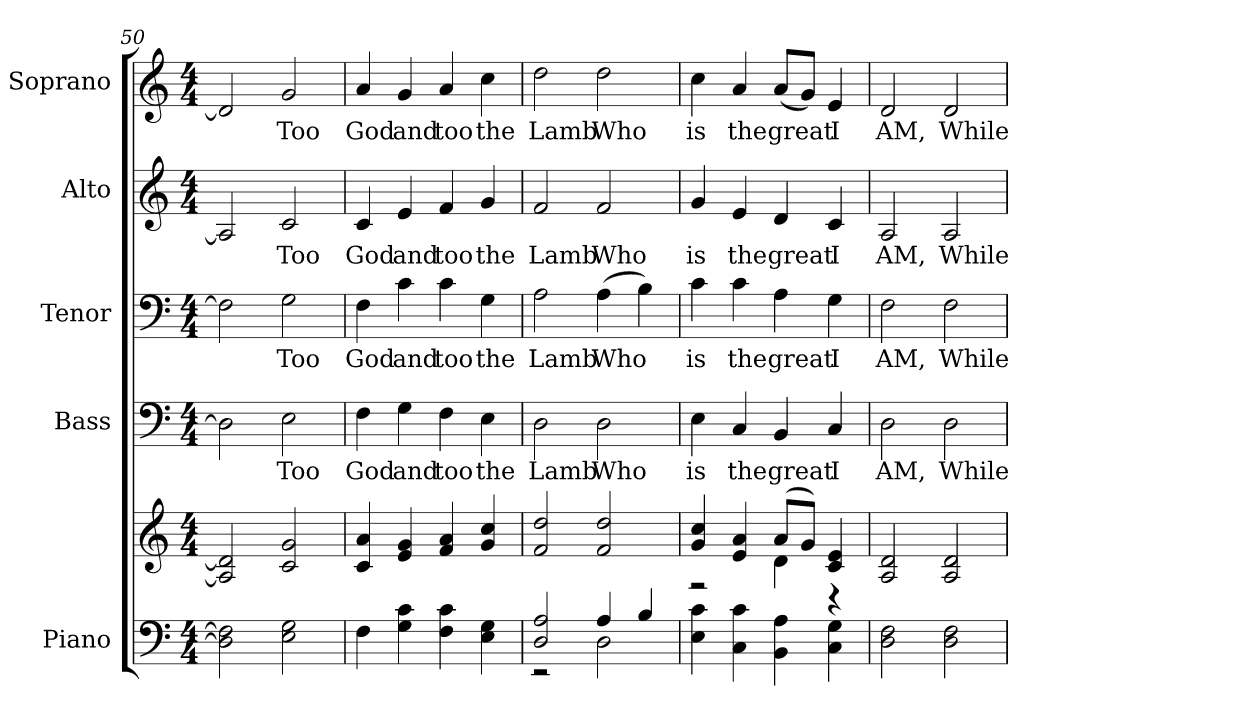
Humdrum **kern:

**kern	**kern	**kern	**text	**kern	**text	**kern	**text	**kern	**text
*part5	*part5	*part4	*part4	*part3	*part3	*part2	*part2	*part1	*part1
*staff6	*staff5	*staff4	*staff4	*staff3	*staff3	*staff2	*staff2	*staff1	*staff1
*I"Piano	*	*I"Bass	*	*I"Tenor	*	*I"Alto	*	*I"Soprano	*
*I'Pno.	*	*I'B.	*	*I'T.	*	*I'A.	*	*I'S.	*
*clefF4	*clefG2	*clefF4	*	*clefF4	*	*clefG2	*	*clefG2	*
*k[]	*k[]	*k[]	*	*k[]	*	*k[]	*	*k[]	*
*C:	*C:	*C:	*	*C:	*	*C:	*	*C:	*
*M4/4	*M4/4	*M4/4	*	*M4/4	*	*M4/4	*	*M4/4	*
=50	=50	=50	=50	=50	=50	=50	=50	=50	=50
2Di\] 2Fi]	2Ai/] 2di]	2Di\]	.	2Fi\]	.	2Ai/]	.	2di/]	.
!	!	!	!LO:LY:b:color=#000000	!	!	!	!	!	!
!	!	!	!	!	!LO:LY:b:color=#000000	!	!	!	!
!	!	!	!	!	!	!	!LO:LY:b:color=#000000	!	!
!	!	!	!	!	!	!	!	!	!LO:LY:b:color=#000000
2Ei\ 2Gi	2ci/ 2gi	2Ei\	Too	2Gi\	Too	2ci/	Too	2gi/	Too
!!LO:PB:g=z
=51	=51	=51	=51	=51	=51	=51	=51	=51	=51
!	!	!	!LO:LY:b:color=#000000	!	!	!	!	!	!
!	!	!	!	!	!LO:LY:b:color=#000000	!	!	!	!
!	!	!	!	!	!	!	!LO:LY:b:color=#000000	!	!
!	!	!	!	!	!	!	!	!	!LO:LY:b:color=#000000
4Fi\	4ci/ 4ai	4Fi\	God	4Fi\	God	4ci/	God	4ai/	God
!	!	!	!LO:LY:b:color=#000000	!	!	!	!	!	!
!	!	!	!	!	!LO:LY:b:color=#000000	!	!	!	!
!	!	!	!	!	!	!	!LO:LY:b:color=#000000	!	!
!	!	!	!	!	!	!	!	!	!LO:LY:b:color=#000000
4Gi\ 4ci	4ei/ 4gi	4Gi\	and	4ci\	and	4ei/	and	4gi/	and
!	!	!	!LO:LY:b:color=#000000	!	!	!	!	!	!
!	!	!	!	!	!LO:LY:b:color=#000000	!	!	!	!
!	!	!	!	!	!	!	!LO:LY:b:color=#000000	!	!
!	!	!	!	!	!	!	!	!	!LO:LY:b:color=#000000
4Fi\ 4ci	4fi/ 4ai	4Fi\	too	4ci\	too	4fi/	too	4ai/	too
!	!	!	!LO:LY:b:color=#000000	!	!	!	!	!	!
!	!	!	!	!	!LO:LY:b:color=#000000	!	!	!	!
!	!	!	!	!	!	!	!LO:LY:b:color=#000000	!	!
!	!	!	!	!	!	!	!	!	!LO:LY:b:color=#000000
4Ei\ 4Gi	4gi/ 4cci	4Ei\	the	4Gi\	the	4gi/	the	4cci\	the
=52	=52	=52	=52	=52	=52	=52	=52	=52	=52
*^	*	*	*	*	*	*	*	*	*
!	!	!	!	!LO:LY:b:color=#000000	!	!	!	!	!	!
!	!	!	!	!	!	!LO:LY:b:color=#000000	!	!	!	!
!	!	!	!	!	!	!	!	!LO:LY:b:color=#000000	!	!
!	!	!	!	!	!	!	!	!	!	!LO:LY:b:color=#000000
2Di/ 2Ai	2r	2fi/ 2ddi	2Di\	Lamb	2Ai\	Lamb	2fi/	Lamb	2ddi\	Lamb
!	!	!	!	!LO:LY:b:color=#000000	!	!	!	!	!	!
!	!	!	!	!	!	!LO:LY:b:color=#000000	!	!	!	!
!	!	!	!	!	!	!	!	!LO:LY:b:color=#000000	!	!
!	!	!	!	!	!	!	!	!	!	!LO:LY:b:color=#000000
4Ai/	2Di\	2fi/ 2ddi	2Di\	Who	(4Ai\	Who	2fi/	Who	2ddi\	Who
4Bi/	.	.	.	.	4Bi\)	.	.	.	.	.
*v	*v	*	*	*	*	*	*	*	*	*
=53	=53	=53	=53	=53	=53	=53	=53	=53	=53
*	*^	*	*	*	*	*	*	*	*
!	!	!	!	!LO:LY:b:color=#000000	!	!	!	!	!	!
!	!	!	!	!	!	!LO:LY:b:color=#000000	!	!	!	!
!	!	!	!	!	!	!	!	!LO:LY:b:color=#000000	!	!
!	!	!	!	!	!	!	!	!	!	!LO:LY:b:color=#000000
4Ei\ 4ci	4gi/ 4cci	2r	4Ei\	is	4ci\	is	4gi/	is	4cci\	is
!	!	!	!	!LO:LY:b:color=#000000	!	!	!	!	!	!
!	!	!	!	!	!	!LO:LY:b:color=#000000	!	!	!	!
!	!	!	!	!	!	!	!	!LO:LY:b:color=#000000	!	!
!	!	!	!	!	!	!	!	!	!	!LO:LY:b:color=#000000
4Ci\ 4ci	4ei/ 4ai	.	4Ci/	the	4ci\	the	4ei/	the	4ai/	the
!	!	!	!	!LO:LY:b:color=#000000	!	!	!	!	!	!
!	!	!	!	!	!	!LO:LY:b:color=#000000	!	!	!	!
!	!	!	!	!	!	!	!	!LO:LY:b:color=#000000	!	!
!	!	!	!	!	!	!	!	!	!	!LO:LY:b:color=#000000
4BBi\ 4Ai	(8ai/L	4di\	4BBi/	great	4Ai\	great	4di/	great	(8ai/L	great
.	8gi/J)	.	.	.	.	.	.	.	8gi/J)	.
!	!	!	!	!LO:LY:b:color=#000000	!	!	!	!	!	!
!	!	!	!	!	!	!LO:LY:b:color=#000000	!	!	!	!
!	!	!	!	!	!	!	!	!LO:LY:b:color=#000000	!	!
!	!	!	!	!	!	!	!	!	!	!LO:LY:b:color=#000000
4Ci\ 4Gi	4ci/ 4ei	4r	4Ci/	I	4Gi\	I	4ci/	I	4ei/	I
*	*v	*v	*	*	*	*	*	*	*	*
=54	=54	=54	=54	=54	=54	=54	=54	=54	=54
*	*^	*	*	*	*	*	*	*	*
!	!	!	!	!LO:LY:b:color=#000000	!	!	!	!	!	!
*	*v	*v	*	*	*	*	*	*	*	*
*	*^	*	*	*	*	*	*	*	*
!	!	!	!	!	!	!LO:LY:b:color=#000000	!	!	!	!
*	*v	*v	*	*	*	*	*	*	*	*
*	*^	*	*	*	*	*	*	*	*
!	!	!	!	!	!	!	!	!LO:LY:b:color=#000000	!	!
*	*v	*v	*	*	*	*	*	*	*	*
*	*^	*	*	*	*	*	*	*	*
!	!	!	!	!	!	!	!	!	!	!LO:LY:b:color=#000000
*	*v	*v	*	*	*	*	*	*	*	*
2Di\ 2Fi	2Ai/ 2di	2Di\	AM,	2Fi\	AM,	2Ai/	AM,	2di/	AM,
!	!	!	!LO:LY:b:color=#000000	!	!	!	!	!	!
!	!	!	!	!	!LO:LY:b:color=#000000	!	!	!	!
!	!	!	!	!	!	!	!LO:LY:b:color=#000000	!	!
!	!	!	!	!	!	!	!	!	!LO:LY:b:color=#000000
2Di\ 2Fi	2Ai/ 2di	2Di\	While	2Fi\	While	2Ai/	While	2di/	While
=	=	=	=	=	=	=	=	=	=
*-	*-	*-	*-	*-	*-	*-	*-	*-	*-
